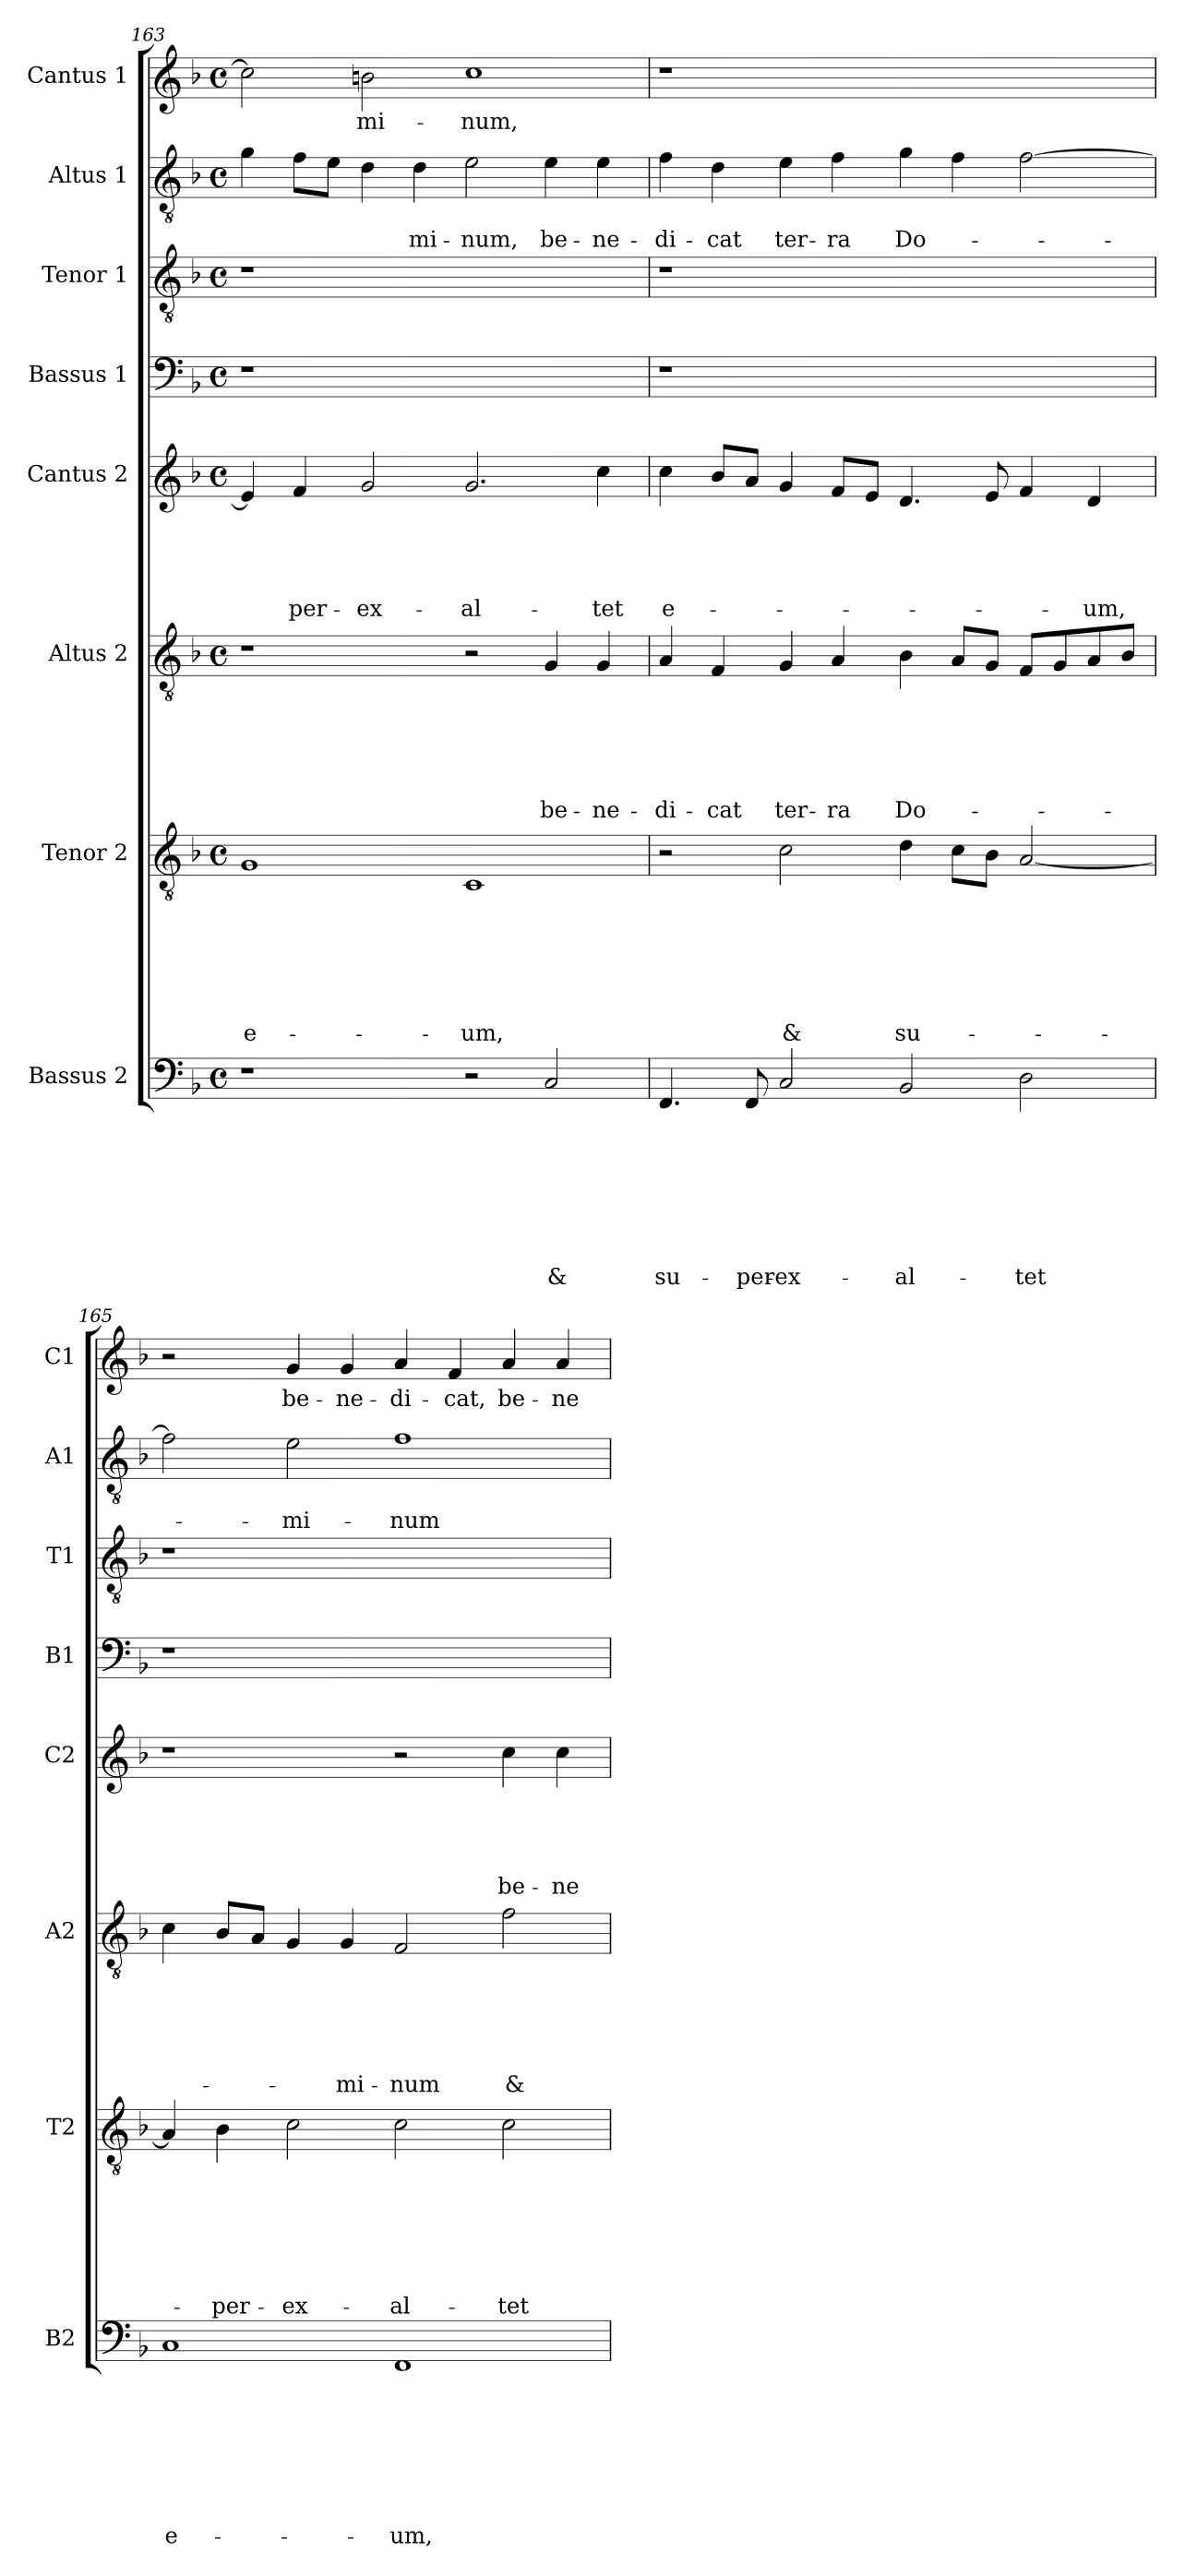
**kern	**text	**text	**text	**text	**text	**text	**text	**text	**kern	**text	**text	**text	**text	**text	**text	**text	**kern	**text	**text	**text	**text	**text	**text	**kern	**text	**text	**text	**text	**text	**kern	**kern	**kern	**text	**text	**kern	**text
*part8	*part8	*part8	*part8	*part8	*part8	*part8	*part8	*part8	*part7	*part7	*part7	*part7	*part7	*part7	*part7	*part7	*part6	*part6	*part6	*part6	*part6	*part6	*part6	*part5	*part5	*part5	*part5	*part5	*part5	*part4	*part3	*part2	*part2	*part2	*part1	*part1
*staff8	*staff8	*staff8	*staff8	*staff8	*staff8	*staff8	*staff8	*staff8	*staff7	*staff7	*staff7	*staff7	*staff7	*staff7	*staff7	*staff7	*staff6	*staff6	*staff6	*staff6	*staff6	*staff6	*staff6	*staff5	*staff5	*staff5	*staff5	*staff5	*staff5	*staff4	*staff3	*staff2	*staff2	*staff2	*staff1	*staff1
*I"Bassus 2	*	*	*	*	*	*	*	*	*I"Tenor 2	*	*	*	*	*	*	*	*I"Altus 2	*	*	*	*	*	*	*I"Cantus 2	*	*	*	*	*	*I"Bassus 1	*I"Tenor 1	*I"Altus 1	*	*	*I"Cantus 1	*
*I'B2	*	*	*	*	*	*	*	*	*I'T2	*	*	*	*	*	*	*	*I'A2	*	*	*	*	*	*	*I'C2	*	*	*	*	*	*I'B1	*I'T1	*I'A1	*	*	*I'C1	*
*clefF4	*	*	*	*	*	*	*	*	*clefGv2	*	*	*	*	*	*	*	*clefGv2	*	*	*	*	*	*	*clefG2	*	*	*	*	*	*clefF4	*clefGv2	*clefGv2	*	*	*clefG2	*
*k[b-]	*	*	*	*	*	*	*	*	*k[b-]	*	*	*	*	*	*	*	*k[b-]	*	*	*	*	*	*	*k[b-]	*	*	*	*	*	*k[b-]	*k[b-]	*k[b-]	*	*	*k[b-]	*
*d:	*	*	*	*	*	*	*	*	*d:	*	*	*	*	*	*	*	*d:	*	*	*	*	*	*	*d:	*	*	*	*	*	*d:	*d:	*d:	*	*	*d:	*
*M4/4	*	*	*	*	*	*	*	*	*M4/4	*	*	*	*	*	*	*	*M4/4	*	*	*	*	*	*	*M4/4	*	*	*	*	*	*M4/4	*M4/4	*M4/4	*	*	*M4/4	*
*met(c)	*	*	*	*	*	*	*	*	*met(c)	*	*	*	*	*	*	*	*met(c)	*	*	*	*	*	*	*met(c)	*	*	*	*	*	*met(c)	*met(c)	*met(c)	*	*	*met(c)	*
=163	=163	=163	=163	=163	=163	=163	=163	=163	=163	=163	=163	=163	=163	=163	=163	=163	=163	=163	=163	=163	=163	=163	=163	=163	=163	=163	=163	=163	=163	=163	=163	=163	=163	=163	=163	=163
1r	.	.	.	.	.	.	.	.	1G	.	.	.	.	.	.	e-	1r	.	.	.	.	.	.	4e/]	.	.	.	.	.	1r	1r	4g\	.	.	2cc\]	.
.	.	.	.	.	.	.	.	.	.	.	.	.	.	.	.	.	.	.	.	.	.	.	.	4f/	.	.	.	.	-per-	.	.	8f\L	.	.	.	.
.	.	.	.	.	.	.	.	.	.	.	.	.	.	.	.	.	.	.	.	.	.	.	.	.	.	.	.	.	.	.	.	8e\J	.	.	.	.
.	.	.	.	.	.	.	.	.	.	.	.	.	.	.	.	.	.	.	.	.	.	.	.	2g/	.	.	.	.	-ex-	.	.	4d\	.	.	2bn\	-mi-
.	.	.	.	.	.	.	.	.	.	.	.	.	.	.	.	.	.	.	.	.	.	.	.	.	.	.	.	.	.	.	.	4d\	.	-mi-	.	.
2r	.	.	.	.	.	.	.	.	1C	.	.	.	.	.	.	-um,	2r	.	.	.	.	.	.	2.g/	.	.	.	.	-al-	1ryy	1ryy	2e\	.	-num,	1cc	-num,
2C/	.	.	.	.	.	.	.	&	.	.	.	.	.	.	.	.	4G/	.	.	.	.	.	be-	.	.	.	.	.	.	.	.	4e\	.	be-	.	.
.	.	.	.	.	.	.	.	.	.	.	.	.	.	.	.	.	4G/	.	.	.	.	.	-ne-	4cc\	.	.	.	.	-tet	.	.	4e\	.	-ne-	.	.
!!LO:LB:g=z
=164	=164	=164	=164	=164	=164	=164	=164	=164	=164	=164	=164	=164	=164	=164	=164	=164	=164	=164	=164	=164	=164	=164	=164	=164	=164	=164	=164	=164	=164	=164	=164	=164	=164	=164	=164	=164
4.FF/	.	.	.	.	.	.	.	su-	2r	.	.	.	.	.	.	.	4A/	.	.	.	.	.	-di-	4cc\	.	.	.	.	e-	1r	1r	4f\	.	-di-	1r	.
.	.	.	.	.	.	.	.	.	.	.	.	.	.	.	.	.	4F/	.	.	.	.	.	-cat	8b-/L	.	.	.	.	.	.	.	4d\	.	-cat	.	.
8FF/	.	.	.	.	.	.	.	-per-	.	.	.	.	.	.	.	.	.	.	.	.	.	.	.	8a/J	.	.	.	.	.	.	.	.	.	.	.	.
2C/	.	.	.	.	.	.	.	-ex-	2c\	.	.	.	.	.	.	&	4G/	.	.	.	.	.	ter-	4g/	.	.	.	.	.	.	.	4e\	.	ter-	.	.
.	.	.	.	.	.	.	.	.	.	.	.	.	.	.	.	.	4A/	.	.	.	.	.	-ra	8f/L	.	.	.	.	.	.	.	4f\	.	-ra	.	.
.	.	.	.	.	.	.	.	.	.	.	.	.	.	.	.	.	.	.	.	.	.	.	.	8e/J	.	.	.	.	.	.	.	.	.	.	.	.
2BB-/	.	.	.	.	.	.	.	-al-	4d\	.	.	.	.	.	.	su-	4B-\	.	.	.	.	.	Do-	4.d/	.	.	.	.	.	1ryy	1ryy	4g\	.	Do-	1ryy	.
.	.	.	.	.	.	.	.	.	8c\L	.	.	.	.	.	.	.	8A/L	.	.	.	.	.	.	.	.	.	.	.	.	.	.	4f\	.	.	.	.
.	.	.	.	.	.	.	.	.	8B-\J	.	.	.	.	.	.	.	8G/J	.	.	.	.	.	.	8e/	.	.	.	.	.	.	.	.	.	.	.	.
2D\	.	.	.	.	.	.	.	-tet	[2A/	.	.	.	.	.	.	.	8F/L	.	.	.	.	.	.	4f/	.	.	.	.	.	.	.	[2f\	.	.	.	.
.	.	.	.	.	.	.	.	.	.	.	.	.	.	.	.	.	8G/	.	.	.	.	.	.	.	.	.	.	.	.	.	.	.	.	.	.	.
.	.	.	.	.	.	.	.	.	.	.	.	.	.	.	.	.	8A/	.	.	.	.	.	.	4d/	.	.	.	.	-um,	.	.	.	.	.	.	.
.	.	.	.	.	.	.	.	.	.	.	.	.	.	.	.	.	8B-/J	.	.	.	.	.	.	.	.	.	.	.	.	.	.	.	.	.	.	.
=165	=165	=165	=165	=165	=165	=165	=165	=165	=165	=165	=165	=165	=165	=165	=165	=165	=165	=165	=165	=165	=165	=165	=165	=165	=165	=165	=165	=165	=165	=165	=165	=165	=165	=165	=165	=165
1C	.	.	.	.	.	.	.	e-	4A/]	.	.	.	.	.	.	.	4c\	.	.	.	.	.	.	1r	.	.	.	.	.	1r	1r	2f\]	.	.	2r	.
.	.	.	.	.	.	.	.	.	4B-\	.	.	.	.	.	.	-per-	8B-/L	.	.	.	.	.	.	.	.	.	.	.	.	.	.	.	.	.	.	.
.	.	.	.	.	.	.	.	.	.	.	.	.	.	.	.	.	8A/J	.	.	.	.	.	.	.	.	.	.	.	.	.	.	.	.	.	.	.
.	.	.	.	.	.	.	.	.	2c\	.	.	.	.	.	.	-ex-	4G/	.	.	.	.	.	.	.	.	.	.	.	.	.	.	2e\	.	-mi-	4g/	be-
.	.	.	.	.	.	.	.	.	.	.	.	.	.	.	.	.	4G/	.	.	.	.	.	-mi-	.	.	.	.	.	.	.	.	.	.	.	4g/	-ne-
1FF	.	.	.	.	.	.	.	-um,	2c\	.	.	.	.	.	.	-al-	2F/	.	.	.	.	.	-num	2r	.	.	.	.	.	1ryy	1ryy	1f	.	-num	4a/	-di-
.	.	.	.	.	.	.	.	.	.	.	.	.	.	.	.	.	.	.	.	.	.	.	.	.	.	.	.	.	.	.	.	.	.	.	4f/	-cat,
.	.	.	.	.	.	.	.	.	2c\	.	.	.	.	.	.	-tet	2f\	.	.	.	.	.	&	4cc\	.	.	.	.	be-	.	.	.	.	.	4a/	be-
.	.	.	.	.	.	.	.	.	.	.	.	.	.	.	.	.	.	.	.	.	.	.	.	4cc\	.	.	.	.	-ne-	.	.	.	.	.	4a/	-ne-
=	=	=	=	=	=	=	=	=	=	=	=	=	=	=	=	=	=	=	=	=	=	=	=	=	=	=	=	=	=	=	=	=	=	=	=	=
*-	*-	*-	*-	*-	*-	*-	*-	*-	*-	*-	*-	*-	*-	*-	*-	*-	*-	*-	*-	*-	*-	*-	*-	*-	*-	*-	*-	*-	*-	*-	*-	*-	*-	*-	*-	*-
